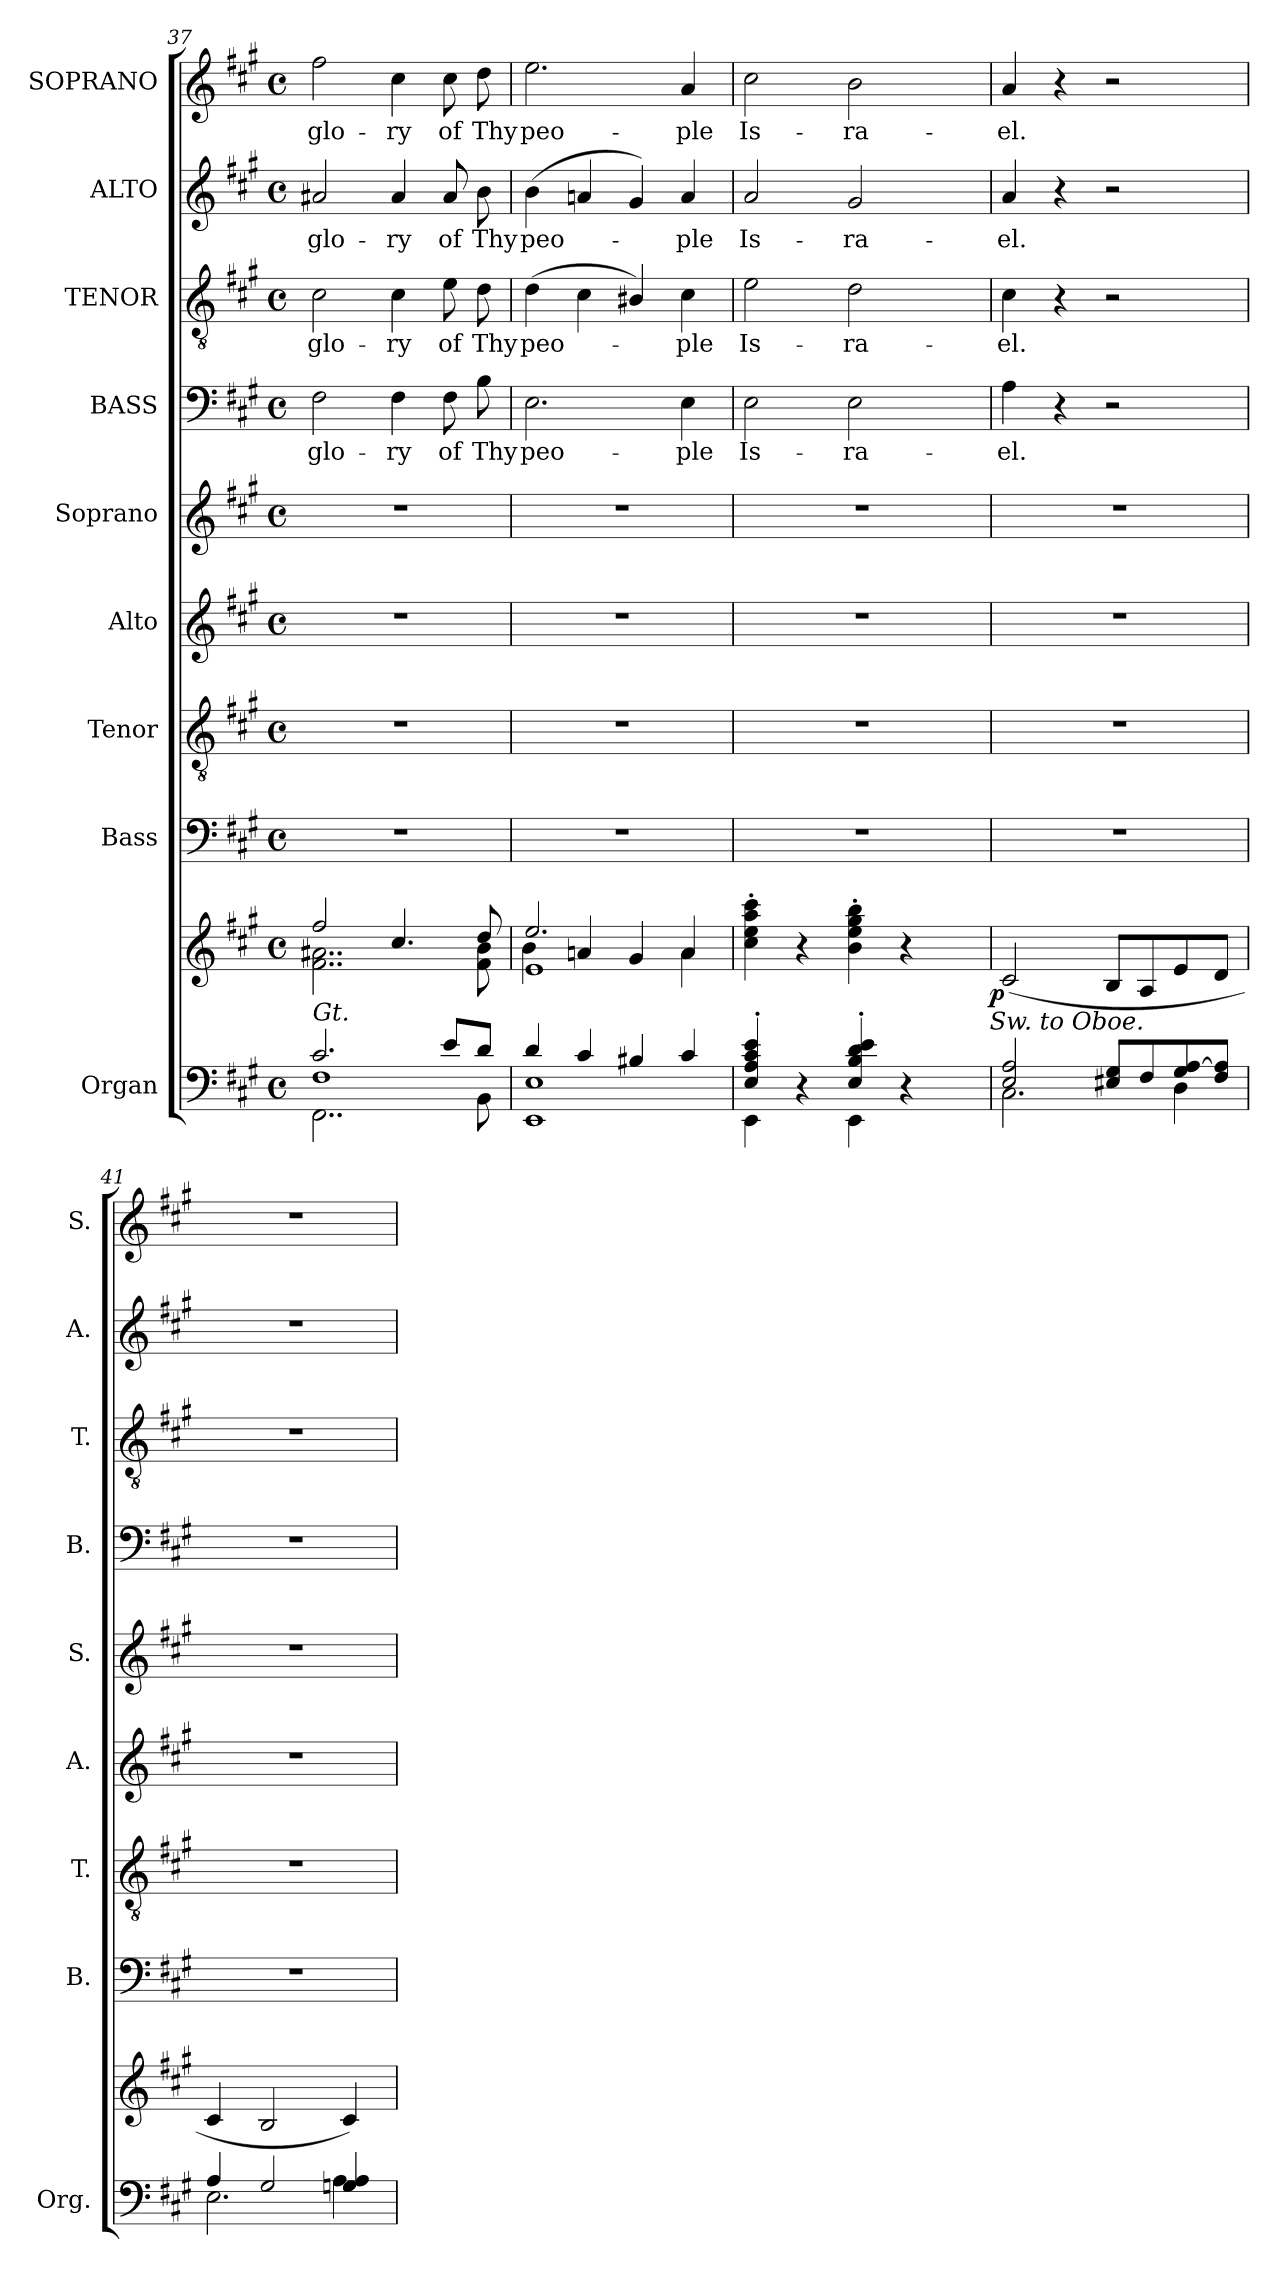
**kern	**kern	**dynam	**kern	**kern	**kern	**kern	**kern	**text	**kern	**text	**kern	**text	**kern	**text
*part9	*part9	*part9	*part8	*part7	*part6	*part5	*part4	*part4	*part3	*part3	*part2	*part2	*part1	*part1
*staff10	*staff9	*staff9/10	*staff8	*staff7	*staff6	*staff5	*staff4	*staff4	*staff3	*staff3	*staff2	*staff2	*staff1	*staff1
*I"Organ	*	*	*I"Bass	*I"Tenor	*I"Alto	*I"Soprano	*I"BASS	*	*I"TENOR	*	*I"ALTO	*	*I"SOPRANO	*
*I'Org.	*	*	*I'B.	*I'T.	*I'A.	*I'S.	*I'B.	*	*I'T.	*	*I'A.	*	*I'S.	*
!!LO:PB:g=z
*clefF4	*clefG2	*	*clefF4	*clefGv2	*clefG2	*clefG2	*clefF4	*	*clefGv2	*	*clefG2	*	*clefG2	*
*	*	*	*	*ITrd7c12	*	*	*	*	*ITrd7c12	*	*	*	*	*
*k[f#c#g#]	*k[f#c#g#]	*	*k[f#c#g#]	*k[f#c#g#]	*k[f#c#g#]	*k[f#c#g#]	*k[f#c#g#]	*	*k[f#c#g#]	*	*k[f#c#g#]	*	*k[f#c#g#]	*
*A:	*A:	*	*A:	*A:	*A:	*A:	*A:	*	*A:	*	*A:	*	*A:	*
*M4/4	*M4/4	*	*M4/4	*M4/4	*M4/4	*M4/4	*M4/4	*	*M4/4	*	*M4/4	*	*M4/4	*
*met(c)	*met(c)	*	*met(c)	*met(c)	*met(c)	*met(c)	*met(c)	*	*met(c)	*	*met(c)	*	*met(c)	*
=37	=37	=37	=37	=37	=37	=37	=37	=37	=37	=37	=37	=37	=37	=37
*^	*^	*	*	*	*	*	*	*	*	*	*	*	*	*
*	*^	*	*	*	*	*	*	*	*	*	*	*	*	*	*	*
!	!	!	!	!	!	!	!	!	!	!	!LO:LY:b:color=#000000	!	!	!	!	!	!
!	!	!	!	!	!	!	!	!	!	!	!	!	!LO:LY:b:color=#000000	!	!	!	!
!	!	!	!	!	!	!	!	!	!	!	!	!	!	!	!LO:LY:b:color=#000000	!	!
!LO:TX:a:i:t=Gt.	!	!	!	!	!	!	!	!	!	!	!	!	!	!	!	!	!
!	!	!	!	!	!	!	!	!	!	!	!	!	!	!	!	!	!LO:LY:b:color=#000000
2.c#i/	2..FF#i\	1F#i	2ff#i/	2..f#i\ 2..a#Xi	.	1r	1r	1r	1r	2F#i\	glo-	2C#i\	glo-	2a#Xi/	glo-	2ff#i\	glo-
!	!	!	!	!	!	!	!	!	!	!	!LO:LY:b:color=#000000	!	!	!	!	!	!
!	!	!	!	!	!	!	!	!	!	!	!	!	!LO:LY:b:color=#000000	!	!	!	!
!	!	!	!	!	!	!	!	!	!	!	!	!	!	!	!LO:LY:b:color=#000000	!	!
!	!	!	!	!	!	!	!	!	!	!	!	!	!	!	!	!	!LO:LY:b:color=#000000
.	.	.	4.cc#i/	.	.	.	.	.	.	4F#i\	-ry	4C#i\	-ry	4a#i/	-ry	4cc#i\	-ry
!	!	!	!	!	!	!	!	!	!	!	!LO:LY:b:color=#000000	!	!	!	!	!	!
!	!	!	!	!	!	!	!	!	!	!	!	!	!LO:LY:b:color=#000000	!	!	!	!
!	!	!	!	!	!	!	!	!	!	!	!	!	!	!	!LO:LY:b:color=#000000	!	!
!	!	!	!	!	!	!	!	!	!	!	!	!	!	!	!	!	!LO:LY:b:color=#000000
8ei/L	.	.	.	.	.	.	.	.	.	8F#i\	of	8Ei\	of	8a#i/	of	8cc#i\	of
!	!	!	!	!	!	!	!	!	!	!	!LO:LY:b:color=#000000	!	!	!	!	!	!
!	!	!	!	!	!	!	!	!	!	!	!	!	!LO:LY:b:color=#000000	!	!	!	!
!	!	!	!	!	!	!	!	!	!	!	!	!	!	!	!LO:LY:b:color=#000000	!	!
!	!	!	!	!	!	!	!	!	!	!	!	!	!	!	!	!	!LO:LY:b:color=#000000
8di/J	8BBi\	.	8ddi/	8f#i\ 8bi	.	.	.	.	.	8Bi\	Thy	8Di\	Thy	8bi\	Thy	8ddi\	Thy
*	*v	*v	*	*	*	*	*	*	*	*	*	*	*	*	*	*	*
=38	=38	=38	=38	=38	=38	=38	=38	=38	=38	=38	=38	=38	=38	=38	=38	=38
*	*	*	*^	*	*	*	*	*	*	*	*	*	*	*	*	*
!	!	!	!	!	!	!	!	!	!	!	!LO:LY:b:color=#000000	!	!	!	!	!	!
!	!	!	!	!	!	!	!	!	!	!	!	!	!LO:LY:b:color=#000000	!	!	!	!
!	!	!	!	!	!	!	!	!	!	!	!	!	!	!	!LO:LY:b:color=#000000	!	!
!	!	!	!	!	!	!	!	!	!	!	!	!	!	!	!	!	!LO:LY:b:color=#000000
4di/	1EEi 1Ei	2.eei/	1ei	4bi\	.	1r	1r	1r	1r	2.Ei\	peo-	(4Di\	peo-	(4bi\	peo-	2.eei\	peo-
4c#i/	.	.	.	4ani/	.	.	.	.	.	.	.	4C#i\	.	4ani/	.	.	.
4B#Xi/	.	.	.	4g#i/	.	.	.	.	.	.	.	4BB#Xi/)	.	4g#i/)	.	.	.
!	!	!	!	!	!	!	!	!	!	!	!LO:LY:b:color=#000000	!	!	!	!	!	!
!	!	!	!	!	!	!	!	!	!	!	!	!	!LO:LY:b:color=#000000	!	!	!	!
!	!	!	!	!	!	!	!	!	!	!	!	!	!	!	!LO:LY:b:color=#000000	!	!
!	!	!	!	!	!	!	!	!	!	!	!	!	!	!	!	!	!LO:LY:b:color=#000000
4c#i/	.	4ai/	.	4ai\	.	.	.	.	.	4Ei\	-ple	4C#i\	-ple	4ai/	-ple	4ai/	-ple
*	*	*v	*v	*v	*	*	*	*	*	*	*	*	*	*	*	*	*
=39	=39	=39	=39	=39	=39	=39	=39	=39	=39	=39	=39	=39	=39	=39	=39
*	*	*^	*	*	*	*	*	*	*	*	*	*	*	*	*
*	*	*	*^	*	*	*	*	*	*	*	*	*	*	*	*	*
!	!	!	!	!	!	!	!	!	!	!	!LO:LY:b:color=#000000	!	!	!	!	!	!
*	*	*v	*v	*v	*	*	*	*	*	*	*	*	*	*	*	*	*
*	*	*^	*	*	*	*	*	*	*	*	*	*	*	*	*
*	*	*	*^	*	*	*	*	*	*	*	*	*	*	*	*	*
!	!	!	!	!	!	!	!	!	!	!	!	!	!LO:LY:b:color=#000000	!	!	!	!
*	*	*v	*v	*v	*	*	*	*	*	*	*	*	*	*	*	*	*
*	*	*^	*	*	*	*	*	*	*	*	*	*	*	*	*
*	*	*	*^	*	*	*	*	*	*	*	*	*	*	*	*	*
!	!	!	!	!	!	!	!	!	!	!	!	!	!	!	!LO:LY:b:color=#000000	!	!
*	*	*v	*v	*v	*	*	*	*	*	*	*	*	*	*	*	*	*
*	*	*^	*	*	*	*	*	*	*	*	*	*	*	*	*
*	*	*	*^	*	*	*	*	*	*	*	*	*	*	*	*	*
!	!	!	!	!	!	!	!	!	!	!	!	!	!	!	!	!	!LO:LY:b:color=#000000
*	*^	*v	*v	*v	*	*	*	*	*	*	*	*	*	*	*	*	*
4Ei/' 4Ai' 4c#i' 4ei'	4EEi\	2ryy	4cc#i\' 4eei' 4aai' 4ccc#i'	.	1r	1r	1r	1r	2Ei\	Is-	2Ei\	Is-	2ai/	Is-	2cc#i\	Is-
4r	4ryy	.	4r	.	.	.	.	.	.	.	.	.	.	.	.	.
!	!	!	!	!	!	!	!	!	!	!LO:LY:b:color=#000000	!	!	!	!	!	!
!	!	!	!	!	!	!	!	!	!	!	!	!LO:LY:b:color=#000000	!	!	!	!
!	!	!	!	!	!	!	!	!	!	!	!	!	!	!LO:LY:b:color=#000000	!	!
!	!	!	!	!	!	!	!	!	!	!	!	!	!	!	!	!LO:LY:b:color=#000000
4Ei/' 4Bi' 4di' 4ei'	4EEi\	4ryy	4bi\' 4eei' 4gg#i' 4bbi'	.	.	.	.	.	2Ei\	-ra-	2Di\	-ra-	2g#i/	-ra-	2bi\	-ra-
4r	4ryy	8ryy	4r	.	.	.	.	.	.	.	.	.	.	.	.	.
.	.	16ryy	.	.	.	.	.	.	.	.	.	.	.	.	.	.
.	.	32ryy	.	.	.	.	.	.	.	.	.	.	.	.	.	.
.	.	64ryy	.	.	.	.	.	.	.	.	.	.	.	.	.	.
.	.	128...ryy	.	.	.	.	.	.	.	.	.	.	.	.	.	.
!	!	!LO:TX:a:i:t=Sw. to Oboe.	!	!	!	!	!	!	!	!	!	!	!	!	!	!
.	.	1024ryy	.	p	.	.	.	.	.	.	.	.	.	.	.	.
*	*v	*v	*	*	*	*	*	*	*	*	*	*	*	*	*	*
=40	=40	=40	=40	=40	=40	=40	=40	=40	=40	=40	=40	=40	=40	=40	=40
*	*^	*	*	*	*	*	*	*	*	*	*	*	*	*	*
!	!	!	!	!	!	!	!	!	!	!LO:LY:b:color=#000000	!	!	!	!	!	!
*	*v	*v	*	*	*	*	*	*	*	*	*	*	*	*	*	*
*	*^	*	*	*	*	*	*	*	*	*	*	*	*	*	*
!	!	!	!	!	!	!	!	!	!	!	!	!LO:LY:b:color=#000000	!	!	!	!
*	*v	*v	*	*	*	*	*	*	*	*	*	*	*	*	*	*
*	*^	*	*	*	*	*	*	*	*	*	*	*	*	*	*
!	!	!	!	!	!	!	!	!	!	!	!	!	!	!LO:LY:b:color=#000000	!	!
*	*v	*v	*	*	*	*	*	*	*	*	*	*	*	*	*	*
*	*^	*	*	*	*	*	*	*	*	*	*	*	*	*	*
!	!	!	!	!	!	!	!	!	!	!	!	!	!	!	!	!LO:LY:b:color=#000000
*	*v	*v	*	*	*	*	*	*	*	*	*	*	*	*	*	*
2Ei/ 2Ai	2.C#i\	(2c#i/	.	1r	1r	1r	1r	4Ai\	-el.	4C#i\	-el.	4ai/	-el.	4ai/	-el.
.	.	.	.	.	.	.	.	4r	.	4r	.	4r	.	4r	.
8E#Xi/ 8G#iL	.	8Bi/L	.	.	.	.	.	2r	.	2r	.	2r	.	2r	.
8F#i/	.	8Ai/	.	.	.	.	.	.	.	.	.	.	.	.	.
8G#i/ [8Ai	4Di\	8ei/	.	.	.	.	.	.	.	.	.	.	.	.	.
8F#i/ 8Ai]J	.	8di/J	.	.	.	.	.	.	.	.	.	.	.	.	.
=41	=41	=41	=41	=41	=41	=41	=41	=41	=41	=41	=41	=41	=41	=41	=41
4Ai/	2.Ei\	4c#i/	.	1r	1r	1r	1r	1r	.	1r	.	1r	.	1r	.
2G#i/	.	2Bi/	.	.	.	.	.	.	.	.	.	.	.	.	.
4Gni/ 4Ai	4Ai\	4c#i/)	.	.	.	.	.	.	.	.	.	.	.	.	.
*v	*v	*	*	*	*	*	*	*	*	*	*	*	*	*	*
=	=	=	=	=	=	=	=	=	=	=	=	=	=	=
*-	*-	*-	*-	*-	*-	*-	*-	*-	*-	*-	*-	*-	*-	*-
